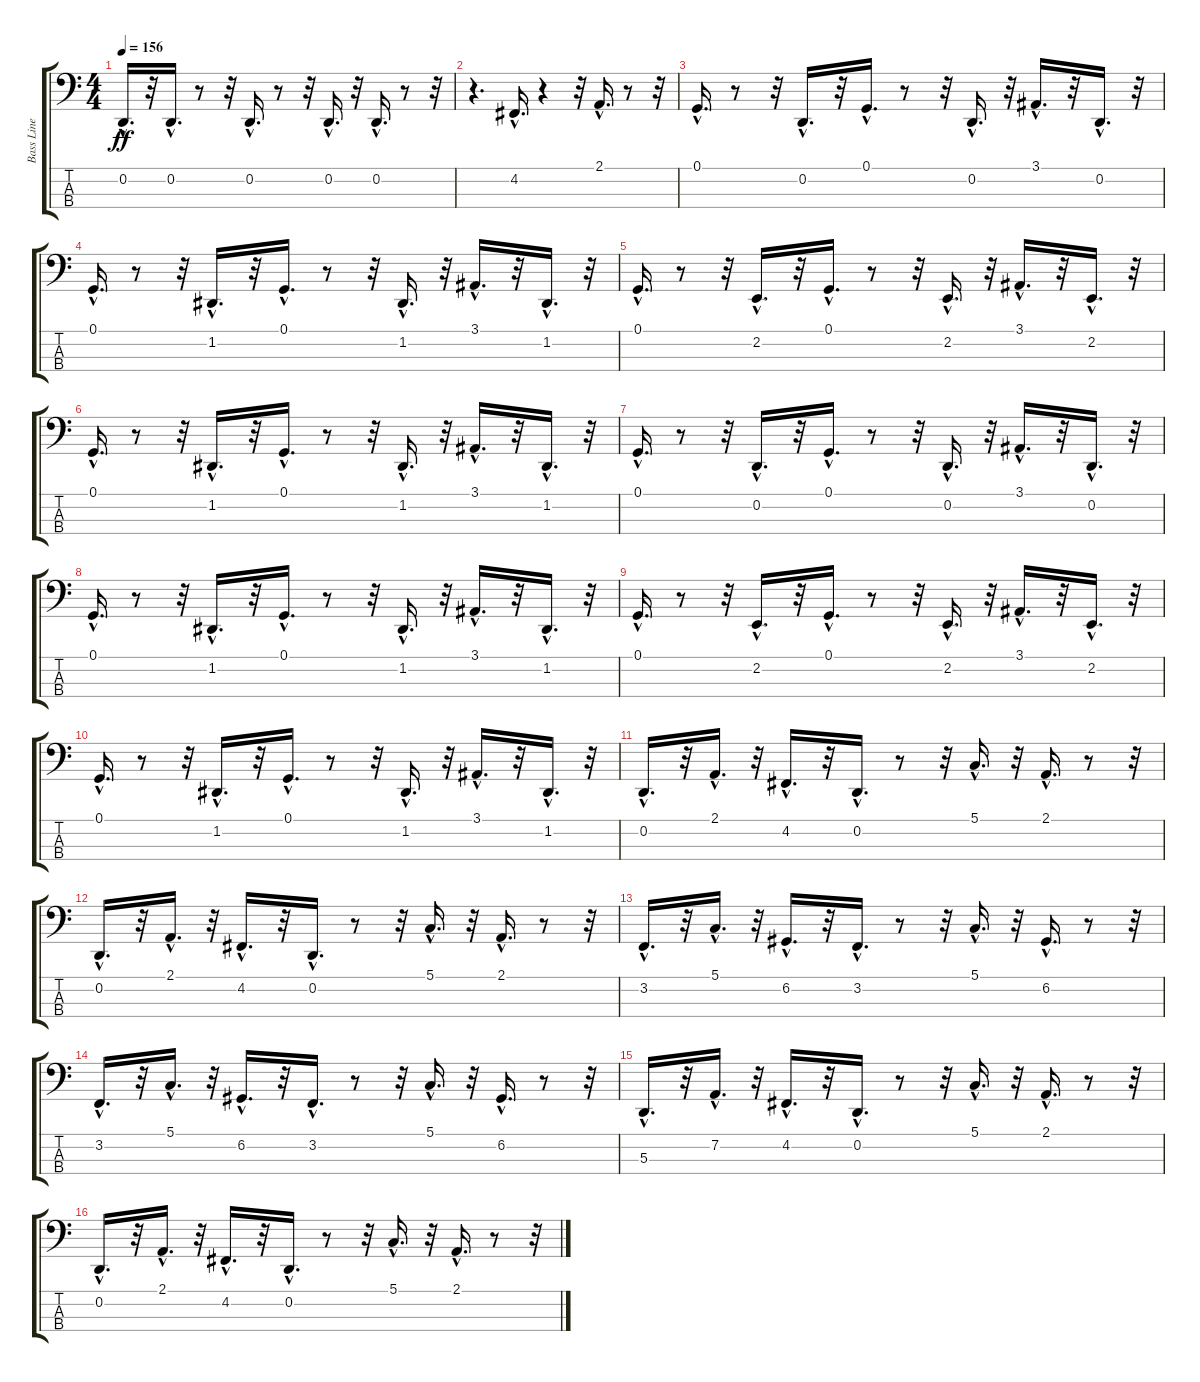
\track ("Bass Line" "Bass Line") {instrument lead8bassandlead}
\staff {score tabs}
\tuning (G2 D2 A1 E1) {hide}
\ts (4 4)
\tempo 156
\clef f4
\ks c
0.2{hac}.16{d dy ff} r.32 0.2{hac}.16{d} r.8 r.32 0.2{hac}.16{d} r.8 r.32 0.2{hac}.16{d} r.32 0.2{hac}.16{d} r.8 r.32 |
r.4{d} 4.2{hac}.16{d} r.4 r.32 2.1{hac}.16{d} r.8 r.32 |
0.1{hac}.16{d} r.8 r.32 0.2{hac}.16{d} r.32 0.1{hac}.16{d} r.8 r.32 0.2{hac}.16{d} r.32 3.1{hac}.16{d} r.32 0.2{hac}.16{d} r.32 |
0.1{hac}.16{d} r.8 r.32 1.2{hac}.16{d} r.32 0.1{hac}.16{d} r.8 r.32 1.2{hac}.16{d} r.32 3.1{hac}.16{d} r.32 1.2{hac}.16{d} r.32 |
0.1{hac}.16{d} r.8 r.32 2.2{hac}.16{d} r.32 0.1{hac}.16{d} r.8 r.32 2.2{hac}.16{d} r.32 3.1{hac}.16{d} r.32 2.2{hac}.16{d} r.32 |
0.1{hac}.16{d} r.8 r.32 1.2{hac}.16{d} r.32 0.1{hac}.16{d} r.8 r.32 1.2{hac}.16{d} r.32 3.1{hac}.16{d} r.32 1.2{hac}.16{d} r.32 |
0.1{hac}.16{d} r.8 r.32 0.2{hac}.16{d} r.32 0.1{hac}.16{d} r.8 r.32 0.2{hac}.16{d} r.32 3.1{hac}.16{d} r.32 0.2{hac}.16{d} r.32 |
0.1{hac}.16{d} r.8 r.32 1.2{hac}.16{d} r.32 0.1{hac}.16{d} r.8 r.32 1.2{hac}.16{d} r.32 3.1{hac}.16{d} r.32 1.2{hac}.16{d} r.32 |
0.1{hac}.16{d} r.8 r.32 2.2{hac}.16{d} r.32 0.1{hac}.16{d} r.8 r.32 2.2{hac}.16{d} r.32 3.1{hac}.16{d} r.32 2.2{hac}.16{d} r.32 |
0.1{hac}.16{d} r.8 r.32 1.2{hac}.16{d} r.32 0.1{hac}.16{d} r.8 r.32 1.2{hac}.16{d} r.32 3.1{hac}.16{d} r.32 1.2{hac}.16{d} r.32 |
0.2{hac}.16{d} r.32 2.1{hac}.16{d} r.32 4.2{hac}.16{d} r.32 0.2{hac}.16{d} r.8 r.32 5.1{hac}.16{d} r.32 2.1{hac}.16{d} r.8 r.32 |
0.2{hac}.16{d} r.32 2.1{hac}.16{d} r.32 4.2{hac}.16{d} r.32 0.2{hac}.16{d} r.8 r.32 5.1{hac}.16{d} r.32 2.1{hac}.16{d} r.8 r.32 |
3.2{hac}.16{d} r.32 5.1{hac}.16{d} r.32 6.2{hac}.16{d} r.32 3.2{hac}.16{d} r.8 r.32 5.1{hac}.16{d} r.32 6.2{hac}.16{d} r.8 r.32 |
3.2{hac}.16{d} r.32 5.1{hac}.16{d} r.32 6.2{hac}.16{d} r.32 3.2{hac}.16{d} r.8 r.32 5.1{hac}.16{d} r.32 6.2{hac}.16{d} r.8 r.32 |
5.3{hac}.16{d} r.32 7.2{hac}.16{d} r.32 4.2{hac}.16{d} r.32 0.2{hac}.16{d} r.8 r.32 5.1{hac}.16{d} r.32 2.1{hac}.16{d} r.8 r.32 |
0.2{hac}.16{d} r.32 2.1{hac}.16{d} r.32 4.2{hac}.16{d} r.32 0.2{hac}.16{d} r.8 r.32 5.1{hac}.16{d} r.32 2.1{hac}.16{d} r.8 r.32
